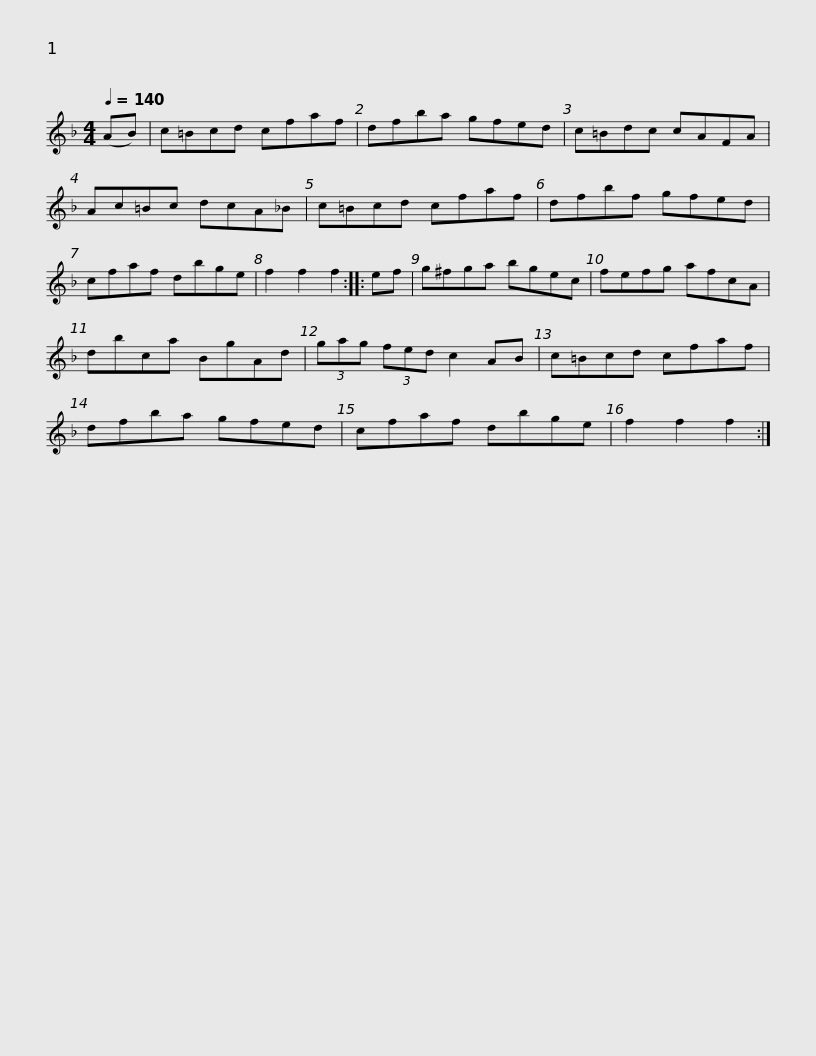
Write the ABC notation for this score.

X:1
L:1/8
Q:1/4=140
M:4/4
I:linebreak $
K:F
V:1 treble
V:1
 (AB) | c=Bcd cfaf | dfba gfed | c=Bdc cAFA | Ac=Bc dcA_B |$ %5
 c=Bcd cfaf | dfbf gfed | cfaf dbge | f2 f2 f2 ::$ ef | %10
 g^fga bgec | fefg afcA | dbca BgAd | (3gag (3fed c2 AB |$ c=Bcd cfaf | %15
 dfba gfed | cfaf dbge | f2 f2 f2 :| %18
